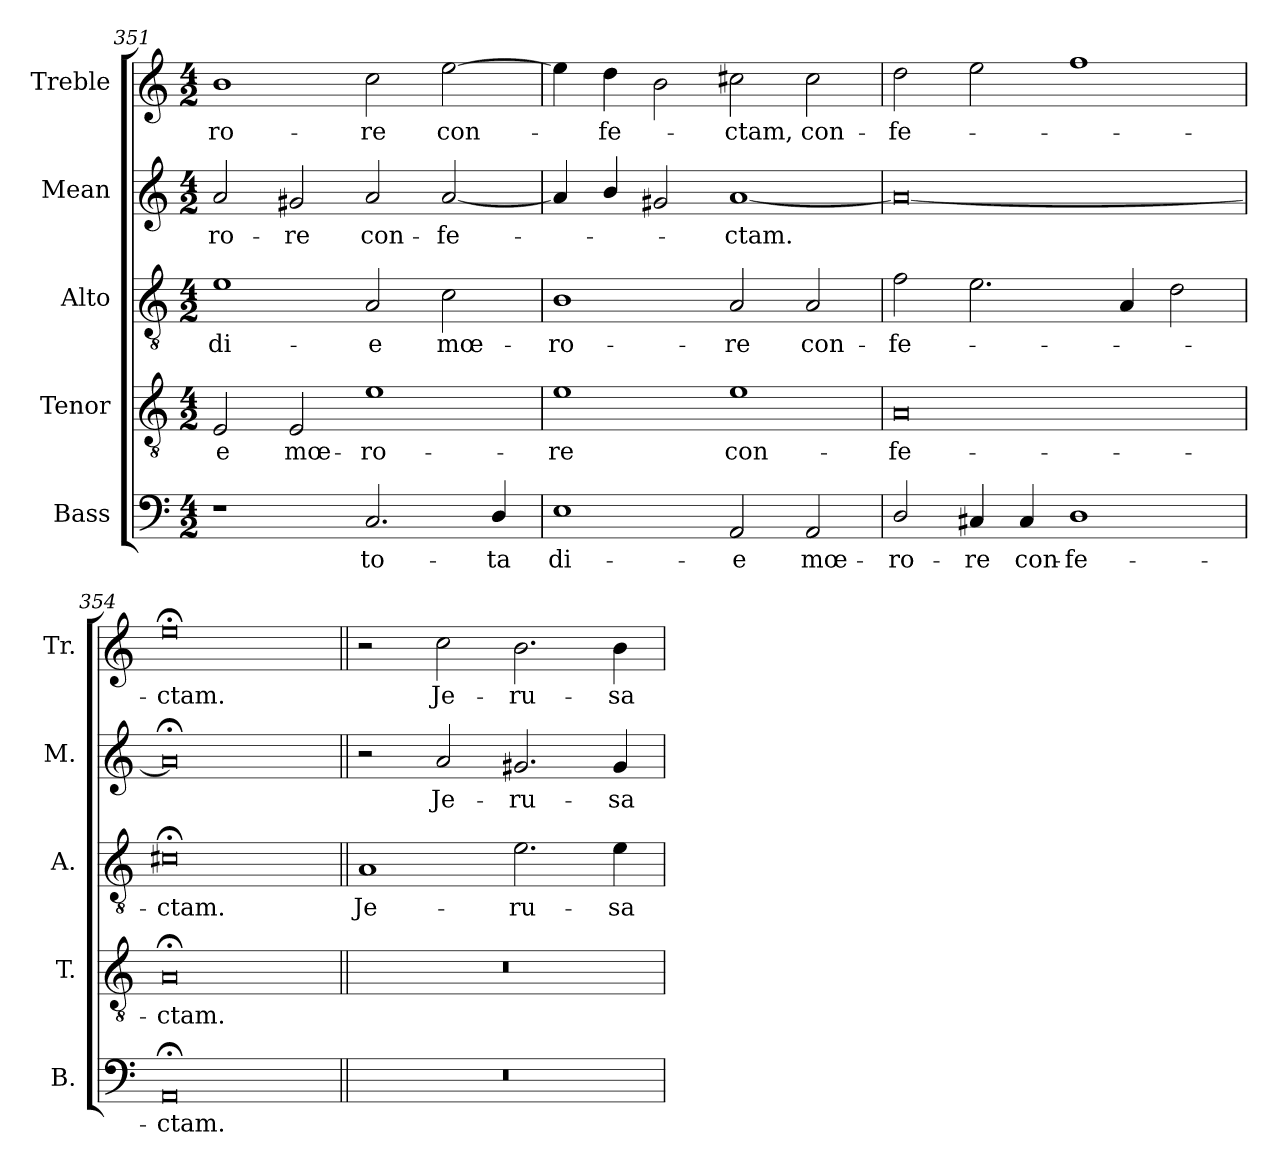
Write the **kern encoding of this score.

**kern	**text	**kern	**text	**kern	**text	**kern	**text	**kern	**text
*part5	*part5	*part4	*part4	*part3	*part3	*part2	*part2	*part1	*part1
*staff5	*staff5	*staff4	*staff4	*staff3	*staff3	*staff2	*staff2	*staff1	*staff1
*I"Bass	*	*I"Tenor	*	*I"Alto	*	*I"Mean	*	*I"Treble	*
*I'B.	*	*I'T.	*	*I'A.	*	*I'M.	*	*I'Tr.	*
*clefF4	*	*clefGv2	*	*clefGv2	*	*clefG2	*	*clefG2	*
*	*	*ITrd7c12	*	*ITrd7c12	*	*	*	*	*
*k[]	*	*k[]	*	*k[]	*	*k[]	*	*k[]	*
*C:	*	*C:	*	*C:	*	*C:	*	*C:	*
*M4/2	*	*M4/2	*	*M4/2	*	*M4/2	*	*M4/2	*
=351	=351	=351	=351	=351	=351	=351	=351	=351	=351
!	!	!	!LO:LY:b:color=#000000	!	!	!	!	!	!
!	!	!	!	!	!LO:LY:b:color=#000000	!	!	!	!
!	!	!	!	!	!	!	!LO:LY:b:color=#000000	!	!
!	!	!	!	!	!	!	!	!	!LO:LY:b:color=#000000
1r	.	2EEi/	-e	1Ei	di-	2ai/	-ro-	1bi	-ro-
!	!	!	!LO:LY:b:color=#000000	!	!	!	!	!	!
!	!	!	!	!	!	!	!LO:LY:b:color=#000000	!	!
.	.	2EEi/	mœ-	.	.	2g#Xi/	-re	.	.
!	!LO:LY:b:color=#000000	!	!	!	!	!	!	!	!
!	!	!	!LO:LY:b:color=#000000	!	!	!	!	!	!
!	!	!	!	!	!LO:LY:b:color=#000000	!	!	!	!
!	!	!	!	!	!	!	!LO:LY:b:color=#000000	!	!
!	!	!	!	!	!	!	!	!	!LO:LY:b:color=#000000
2.Ci/	to-	1Ei	-ro-	2AAi/	-e	2ai/	con-	2cci\	-re
!	!	!	!	!	!LO:LY:b:color=#000000	!	!	!	!
!	!	!	!	!	!	!	!LO:LY:b:color=#000000	!	!
!	!	!	!	!	!	!	!	!	!LO:LY:b:color=#000000
.	.	.	.	2Ci\	mœ-	[<2ai/	-fe-	[>2eei\	con-
!	!LO:LY:b:color=#000000	!	!	!	!	!	!	!	!
4Di/	-ta	.	.	.	.	.	.	.	.
=352	=352	=352	=352	=352	=352	=352	=352	=352	=352
!	!LO:LY:b:color=#000000	!	!	!	!	!	!	!	!
!	!	!	!LO:LY:b:color=#000000	!	!	!	!	!	!
!	!	!	!	!	!LO:LY:b:color=#000000	!	!	!	!
1Ei	di-	1Ei	-re	1BBi	-ro-	4ai/]	.	4eei\]	.
!	!	!	!	!	!	!	!	!	!LO:LY:b:color=#000000
.	.	.	.	.	.	4bi/	.	4ddi\	-fe-
.	.	.	.	.	.	2g#Xi/	.	2bi\	.
!	!LO:LY:b:color=#000000	!	!	!	!	!	!	!	!
!	!	!	!LO:LY:b:color=#000000	!	!	!	!	!	!
!	!	!	!	!	!LO:LY:b:color=#000000	!	!	!	!
!	!	!	!	!	!	!	!LO:LY:b:color=#000000	!	!
!	!	!	!	!	!	!	!	!	!LO:LY:b:color=#000000
2AAi/	-e	1Ei	con-	2AAi/	-re	[<1ai	-ctam.	2cc#Xi\	-ctam,
!	!LO:LY:b:color=#000000	!	!	!	!	!	!	!	!
!	!	!	!	!	!LO:LY:b:color=#000000	!	!	!	!
!	!	!	!	!	!	!	!	!	!LO:LY:b:color=#000000
2AAi/	mœ-	.	.	2AAi/	con-	.	.	2cc#i\	con-
=353	=353	=353	=353	=353	=353	=353	=353	=353	=353
!	!LO:LY:b:color=#000000	!	!	!	!	!	!	!	!
!	!	!	!LO:LY:b:color=#000000	!	!	!	!	!	!
!	!	!	!	!	!LO:LY:b:color=#000000	!	!	!	!
!	!	!	!	!	!	!	!	!	!LO:LY:b:color=#000000
2Di/	-ro-	0AAi	-fe-	2Fi\	-fe-	0ai_<	.	2ddi\	-fe-
!	!LO:LY:b:color=#000000	!	!	!	!	!	!	!	!
4C#Xi/	-re	.	.	2.Ei\	.	.	.	2eei\	.
!	!LO:LY:b:color=#000000	!	!	!	!	!	!	!	!
4C#i/	con-	.	.	.	.	.	.	.	.
!	!LO:LY:b:color=#000000	!	!	!	!	!	!	!	!
1Di	-fe-	.	.	.	.	.	.	1ffi	.
.	.	.	.	4AAi/	.	.	.	.	.
.	.	.	.	2Di\	.	.	.	.	.
=354	=354	=354	=354	=354	=354	=354	=354	=354	=354
!	!LO:LY:b:color=#000000	!	!	!	!	!	!	!	!
!	!	!	!LO:LY:b:color=#000000	!	!	!	!	!	!
!	!	!	!	!	!LO:LY:b:color=#000000	!	!	!	!
!	!	!	!	!	!	!	!	!	!LO:LY:b:color=#000000
0AA;i	-ctam.	0AA;i	-ctam.	0C#X;i	-ctam.	0a;i]	.	0ee;i	-ctam.
!!LO:PB:g=z
=355||	=355||	=355||	=355||	=355||	=355||	=355||	=355||	=355||	=355||
!LO:N:vis=1	!	!LO:N:vis=1	!	!	!	!	!	!	!
*	*	*	*	*	*	*	*	*MM180	*
!	!	!	!	!	!LO:LY:b:color=#000000	!	!	!	!
0r	.	0r	.	1AAi	Je-	2r	.	2r	.
!	!	!	!	!	!	!	!LO:LY:b:color=#000000	!	!
!	!	!	!	!	!	!	!	!	!LO:LY:b:color=#000000
.	.	.	.	.	.	2ai/	Je-	2cci\	Je-
!	!	!	!	!	!LO:LY:b:color=#000000	!	!	!	!
!	!	!	!	!	!	!	!LO:LY:b:color=#000000	!	!
!	!	!	!	!	!	!	!	!	!LO:LY:b:color=#000000
.	.	.	.	2.Ei\	-ru-	2.g#Xi/	-ru-	2.bi\	-ru-
!	!	!	!	!	!LO:LY:b:color=#000000	!	!	!	!
!	!	!	!	!	!	!	!LO:LY:b:color=#000000	!	!
!	!	!	!	!	!	!	!	!	!LO:LY:b:color=#000000
.	.	.	.	4Ei\	-sa-	4g#i/	-sa-	4bi\	-sa-
=	=	=	=	=	=	=	=	=	=
*-	*-	*-	*-	*-	*-	*-	*-	*-	*-
